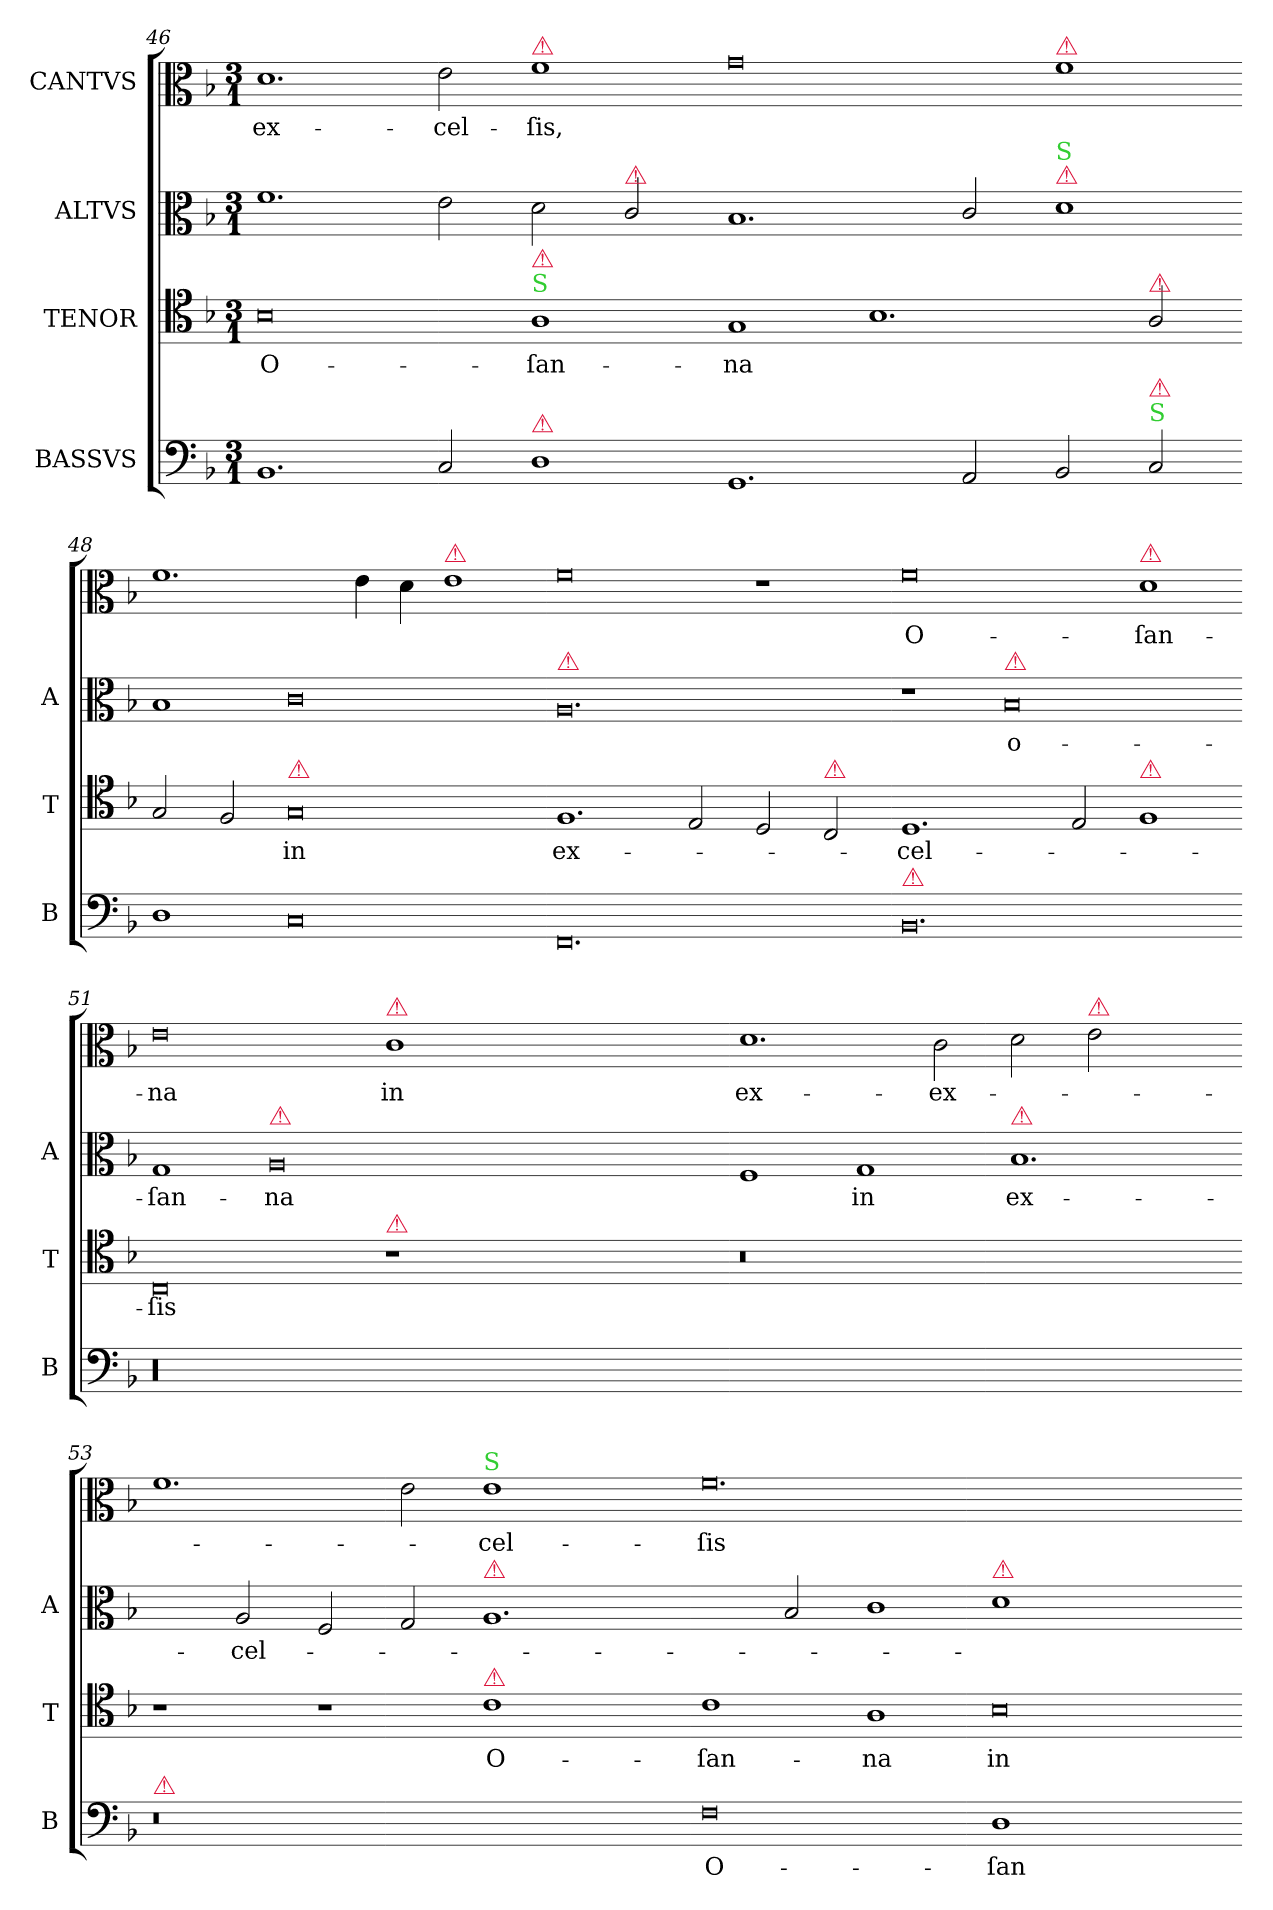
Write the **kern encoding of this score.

**kern	**text	**kern	**text	**kern	**text	**kern	**text
*part4	*part4	*part3	*part3	*part2	*part2	*part1	*part1
*staff4	*staff4	*staff3	*staff3	*staff2	*staff2	*staff1	*staff1
*I"BASSVS	*	*I"TENOR	*	*I"ALTVS	*	*I"CANTVS	*
*I'B	*	*I'T	*	*I'A	*	*	*
*clefF4	*	*clefC4	*	*clefC3	*	*clefC3	*
*k[b-]	*	*k[b-]	*	*k[b-]	*	*k[b-]	*
*F:	*	*F:	*	*F:	*	*F:	*
*M3/1	*	*M3/1	*	*M3/1	*	*M3/1	*
=46	=46	=46	=46	=46	=46	=46	=46
!	!	!	!LO:LY:i	!	!	!	!
1.BB-	.	0B-	O-	1.f	.	1.d	ex-
2C/	.	.	.	2e\	.	2e\	-cel-
!	!	!	!	!	!	!LO:TX:a:color=crimson:t=⚠	!
!	!	!LO:TX:a:color=limegreen:t=S	!	!	!	!	!
!	!	!LO:TX:a:color=crimson:t=⚠	!	!	!	!	!
!LO:TX:a:color=crimson:t=⚠	!	!	!	!	!	!	!
!	!	!	!LO:LY:i	!	!	!	!
1D	.	1A	-ſan-	2d\	.	1f	-ſis,
!	!	!	!	!LO:TX:a:color=crimson:t=⚠	!	!	!
.	.	.	.	2c/	.	.	.
=47-	=47-	=47-	=47-	=47-	=47-	=47-	=47-
!	!	!	!LO:LY:i	!	!	!	!
1.GG	.	1G	-na	1.B-	.	0g	.
.	.	1.B-	.	.	.	.	.
2AA/	.	.	.	2c/	.	.	.
!	!	!	!	!	!	!LO:TX:a:color=crimson:t=⚠	!
!	!	!	!	!LO:TX:a:color=crimson:t=⚠	!	!	!
!	!	!	!	!LO:TX:a:color=limegreen:t=S	!	!	!
2BB-/	.	.	.	1d	.	1f	.
!	!	!LO:TX:a:color=crimson:t=⚠	!	!	!	!	!
!LO:TX:a:color=limegreen:t=S	!	!	!	!	!	!	!
!LO:TX:a:color=crimson:t=⚠	!	!	!	!	!	!	!
2C/	.	2A/	.	.	.	.	.
=48-	=48-	=48-	=48-	=48-	=48-	=48-	=48-
1D	.	2G/	.	1B-	.	1.f	.
.	.	2F/	.	.	.	.	.
!	!	!LO:TX:a:color=crimson:t=⚠	!	!	!	!	!
!	!	!	!LO:LY:i	!	!	!	!
0C	.	0G	in	0c	.	.	.
.	.	.	.	.	.	4e\	.
.	.	.	.	.	.	4d\	.
!	!	!	!	!	!	!LO:TX:a:color=crimson:t=⚠	!
.	.	.	.	.	.	1e	.
=49-	=49-	=49-	=49-	=49-	=49-	=49-	=49-
!	!	!	!	!LO:TX:a:color=crimson:t=⚠	!	!	!
!	!	!	!LO:LY:i	!	!	!	!
0.FF	.	1.F	ex-	0.A	.	0f	.
.	.	2E/	.	.	.	.	.
.	.	2D/	.	.	.	1r	.
!	!	!LO:TX:a:color=crimson:t=⚠	!	!	!	!	!
.	.	2C/	.	.	.	.	.
=50-	=50-	=50-	=50-	=50-	=50-	=50-	=50-
!LO:TX:a:color=crimson:t=⚠	!	!	!	!	!	!	!
!	!	!	!LO:LY:i	!	!	!	!LO:LY:i
0.BB-	.	1.D	-cel-	1r	.	0f	O-
!	!	!	!	!LO:TX:a:color=crimson:t=⚠	!	!	!
.	.	.	.	0B-	o-	.	.
.	.	2E/	.	.	.	.	.
!	!	!	!	!	!	!LO:TX:a:color=crimson:t=⚠	!
!	!	!LO:TX:a:color=crimson:t=⚠	!	!	!	!	!
!	!	!	!	!	!	!	!LO:LY:i
.	.	1F	.	.	.	1d	-ſan-
=51-	=51-	=51-	=51-	=51-	=51-	=51-	=51-
!	!	!	!LO:LY:i	!	!	!	!LO:LY:i
00.r	.	0C	-ſis	1G	-ſan-	0e	-na
!	!	!	!	!LO:TX:a:color=crimson:t=⚠	!	!	!
.	.	.	.	0A	-na	.	.
!	!	!	!	!	!	!LO:TX:a:color=crimson:t=⚠	!
!	!	!LO:TX:a:color=crimson:t=⚠	!	!	!	!	!
!	!	!	!	!	!	!	!LO:LY:i
.	.	1r	.	.	.	1c	in
.	.	0.ryy	.	0.ryy	.	0.ryy	.
=52-	=52-	=52-	=52-	=52-	=52-	=52-	=52-
!	!	!	!	!	!	!	!LO:LY:i
2%7ryy	.	0.r	.	1F	.	1.d	ex-
.	.	.	.	1G	in	.	.
!	!	!	!	!	!	!	!LO:LY:i
.	.	.	.	.	.	2c\	ex-
!	!	!	!	!LO:TX:a:color=crimson:t=⚠	!	!	!
.	.	.	.	1.B-	ex-	2d\	.
!	!	!	!	!	!	!LO:TX:a:color=crimson:t=⚠	!
.	.	.	.	.	.	2e\	.
.	.	2ryy	.	.	.	2ryy	.
=53-	=53-	=53-	=53-	=53-	=53-	=53-	=53-
!LO:TX:a:color=crimson:t=⚠	!	!	!	!	!	!	!
0.r	.	1r	.	2ryy	.	1.f	.
.	.	.	.	2A/	-cel-	.	.
.	.	1r	.	2F/	.	.	.
.	.	.	.	2G/	.	2e\	.
!	!	!	!	!	!	!LO:TX:a:color=limegreen:t=S	!
!	!	!	!	!LO:TX:a:color=crimson:t=⚠	!	!	!
!	!	!LO:TX:a:color=crimson:t=⚠	!	!	!	!	!
!	!	!	!	!	!	!	!LO:LY:i
.	.	1c	O-	1.A	.	1e	-cel-
2ryy	.	2ryy	.	.	.	2ryy	.
=54-	=54-	=54-	=54-	=54-	=54-	=54-	=54-
!	!	!	!	!	!	!	!LO:LY:i
0F	O-	1c	-ſan-	2ryy	.	0.f	-ſis
.	.	.	.	2B-/	.	.	.
.	.	1A	-na	1c	.	.	.
!	!	!	!	!LO:TX:a:color=crimson:t=⚠	!	!	!
1D	-ſan-	0B-	in	1d	.	.	.
1ryy	.	.	.	1ryy	.	1ryy	.
=-	=-	=-	=-	=-	=-	=-	=-
*-	*-	*-	*-	*-	*-	*-	*-
